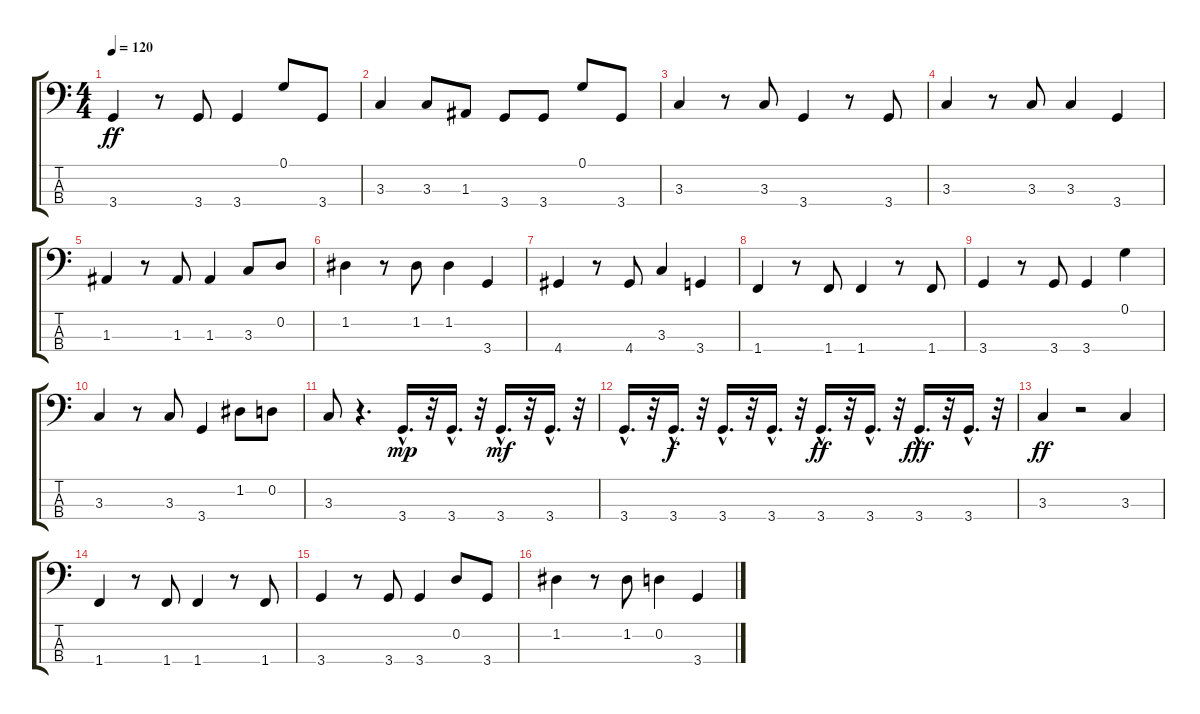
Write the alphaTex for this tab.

\track "" {instrument fretlessbass}
\staff {score tabs}
\tuning (G2 D2 A1 E1) {hide}
\ts (4 4)
\tempo 120
\clef f4
\ks c
3.4.4{dy ff} r.8 3.4.8 3.4.4 0.1.8 3.4.8 |
3.3.4 3.3.8 1.3.8 3.4.8 3.4.8 0.1.8 3.4.8 |
3.3.4 r.8 3.3.8 3.4.4 r.8 3.4.8 |
3.3.4 r.8 3.3.8 3.3.4 3.4.4 |
1.3.4 r.8 1.3.8 1.3.4 3.3.8 0.2.8 |
1.2.4 r.8 1.2.8 1.2.4 3.4.4 |
4.4.4 r.8 4.4.8 3.3.4 3.4.4 |
1.4.4 r.8 1.4.8 1.4.4 r.8 1.4.8 |
3.4.4 r.8 3.4.8 3.4.4 0.1.4 |
3.3.4 r.8 3.3.8 3.4.4 1.2.8 0.2.8 |
3.3.8 r.4{d} 3.4{hac}.16{d dy mp} r.32 3.4{hac}.16{d} r.32 3.4{hac}.16{d dy mf} r.32 3.4{hac}.16{d} r.32 |
3.4{hac}.16{d} r.32 3.4{hac}.16{d dy f} r.32 3.4{hac}.16{d} r.32 3.4{hac}.16{d} r.32 3.4{hac}.16{d dy ff} r.32 3.4{hac}.16{d} r.32 3.4{hac}.16{d dy fff} r.32 3.4{hac}.16{d} r.32 |
3.3.4{dy ff} r.2 3.3.4 |
1.4.4 r.8 1.4.8 1.4.4 r.8 1.4.8 |
3.4.4 r.8 3.4.8 3.4.4 0.2.8 3.4.8 |
1.2.4 r.8 1.2.8 0.2.4 3.4.4
